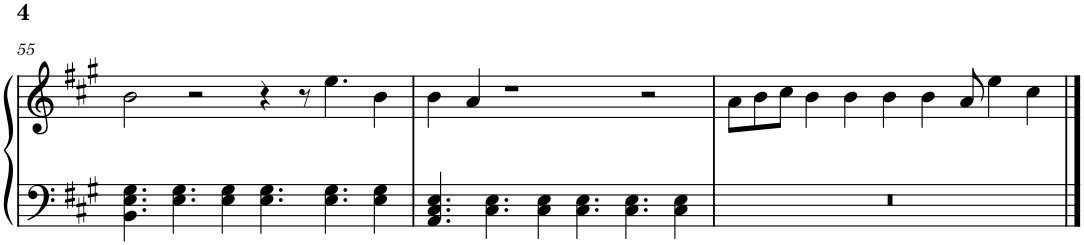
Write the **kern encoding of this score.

**kern	**kern
*part1	*part1
*staff2	*staff1
*I"Piano	*
*I'Pno.	*
!!LO:PB:g=z
*clefF4	*clefG2
*k[f#c#g#]	*k[f#c#g#]
*M8/4	*M8/4
=55	=55
4.BB\ 4.E\ 4.G#\	2b\
4.E\ 4.G#\	.
.	2r
4E\ 4G#\	.
4.E\ 4.G#\	4r
.	8r
4.E\ 4.G#\	4.ee\
4E\ 4G#\	4b\
=56	=56
4.AA/ 4.C#/ 4.E/	4b\
.	4a/
4.C#\ 4.E\	.
.	1r
4C#\ 4E\	.
4.C#\ 4.E\	.
4.C#\ 4.E\	.
.	2r
4C#\ 4E\	.
=57	=57
0r	8a\L
.	8b\
.	8cc#\J
.	4b\
.	4b\
.	4b\
.	4b\
.	8a/
.	4ee\
.	4cc#\
==	==
*-	*-
